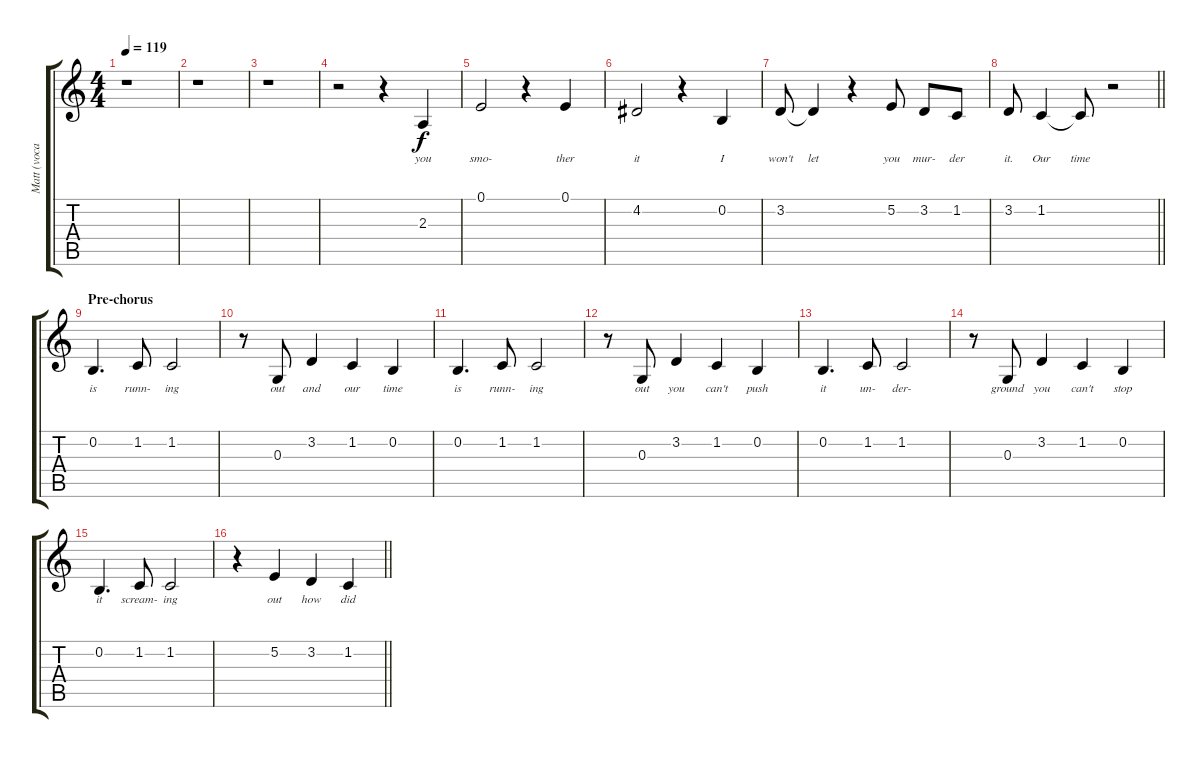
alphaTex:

\track ("Matt (vocals)" "Matt (voca") {instrument ocarina}
\staff {score tabs}
\tuning (E4 B3 G3 D3 A2 E2) {hide}
\ts (4 4)
\tempo 119
\clef g2
\ks c
r.1{dy f} |
r.1 |
r.1 |
r.2 r.4 2.3.4{lyrics (0 "you") lyrics (1 "") lyrics (2 "") lyrics (3 "") lyrics (4 "")} |
0.1.2{lyrics (0 "smo-") lyrics (1 "") lyrics (2 "") lyrics (3 "") lyrics (4 "")} r.4 0.1.4{lyrics (0 "ther") lyrics (1 "") lyrics (2 "") lyrics (3 "") lyrics (4 "")} |
4.2.2{lyrics (0 "it") lyrics (1 "") lyrics (2 "") lyrics (3 "") lyrics (4 "")} r.4 0.2.4{lyrics (0 "I") lyrics (1 "") lyrics (2 "") lyrics (3 "") lyrics (4 "")} |
3.2.8{lyrics (0 "won't") lyrics (1 "") lyrics (2 "") lyrics (3 "") lyrics (4 "")} 3.2{t}.4{lyrics (0 "let") lyrics (1 "") lyrics (2 "") lyrics (3 "") lyrics (4 "")} r.4 5.2.8{lyrics (0 "you") lyrics (1 "") lyrics (2 "") lyrics (3 "") lyrics (4 "")} 3.2.8{lyrics (0 "mur-") lyrics (1 "") lyrics (2 "") lyrics (3 "") lyrics (4 "")} 1.2.8{lyrics (0 "der") lyrics (1 "") lyrics (2 "") lyrics (3 "") lyrics (4 "")} |
\barLineRight lightlight
3.2.8{lyrics (0 "it.") lyrics (1 "") lyrics (2 "") lyrics (3 "") lyrics (4 "")} 1.2.4{lyrics (0 "Our") lyrics (1 "") lyrics (2 "") lyrics (3 "") lyrics (4 "")} 1.2{t}.8{lyrics (0 "time") lyrics (1 "") lyrics (2 "") lyrics (3 "") lyrics (4 "")} r.2 |
\section ("" "Pre-chorus")
0.2.4{d lyrics (0 "is") lyrics (1 "") lyrics (2 "") lyrics (3 "") lyrics (4 "")} 1.2.8{lyrics (0 "runn-") lyrics (1 "") lyrics (2 "") lyrics (3 "") lyrics (4 "")} 1.2.2{lyrics (0 "ing") lyrics (1 "") lyrics (2 "") lyrics (3 "") lyrics (4 "")} |
r.8 0.3.8{lyrics (0 "out") lyrics (1 "") lyrics (2 "") lyrics (3 "") lyrics (4 "")} 3.2.4{lyrics (0 "and") lyrics (1 "") lyrics (2 "") lyrics (3 "") lyrics (4 "")} 1.2.4{lyrics (0 "our") lyrics (1 "") lyrics (2 "") lyrics (3 "") lyrics (4 "")} 0.2.4{lyrics (0 "time") lyrics (1 "") lyrics (2 "") lyrics (3 "") lyrics (4 "")} |
0.2.4{d lyrics (0 "is") lyrics (1 "") lyrics (2 "") lyrics (3 "") lyrics (4 "")} 1.2.8{lyrics (0 "runn-") lyrics (1 "") lyrics (2 "") lyrics (3 "") lyrics (4 "")} 1.2.2{lyrics (0 "ing") lyrics (1 "") lyrics (2 "") lyrics (3 "") lyrics (4 "")} |
r.8 0.3.8{lyrics (0 "out") lyrics (1 "") lyrics (2 "") lyrics (3 "") lyrics (4 "")} 3.2.4{lyrics (0 "you") lyrics (1 "") lyrics (2 "") lyrics (3 "") lyrics (4 "")} 1.2.4{lyrics (0 "can't") lyrics (1 "") lyrics (2 "") lyrics (3 "") lyrics (4 "")} 0.2.4{lyrics (0 "push") lyrics (1 "") lyrics (2 "") lyrics (3 "") lyrics (4 "")} |
0.2.4{d lyrics (0 "it") lyrics (1 "") lyrics (2 "") lyrics (3 "") lyrics (4 "")} 1.2.8{lyrics (0 "un-") lyrics (1 "") lyrics (2 "") lyrics (3 "") lyrics (4 "")} 1.2.2{lyrics (0 "der-") lyrics (1 "") lyrics (2 "") lyrics (3 "") lyrics (4 "")} |
r.8 0.3.8{lyrics (0 "ground") lyrics (1 "") lyrics (2 "") lyrics (3 "") lyrics (4 "")} 3.2.4{lyrics (0 "you") lyrics (1 "") lyrics (2 "") lyrics (3 "") lyrics (4 "")} 1.2.4{lyrics (0 "can't") lyrics (1 "") lyrics (2 "") lyrics (3 "") lyrics (4 "")} 0.2.4{lyrics (0 "stop") lyrics (1 "") lyrics (2 "") lyrics (3 "") lyrics (4 "")} |
0.2.4{d lyrics (0 "it") lyrics (1 "") lyrics (2 "") lyrics (3 "") lyrics (4 "")} 1.2.8{lyrics (0 "scream-") lyrics (1 "") lyrics (2 "") lyrics (3 "") lyrics (4 "")} 1.2.2{lyrics (0 "ing") lyrics (1 "") lyrics (2 "") lyrics (3 "") lyrics (4 "")} |
\barLineRight lightlight
r.4 5.2.4{lyrics (0 "out") lyrics (1 "") lyrics (2 "") lyrics (3 "") lyrics (4 "")} 3.2.4{lyrics (0 "how") lyrics (1 "") lyrics (2 "") lyrics (3 "") lyrics (4 "")} 1.2.4{lyrics (0 "did") lyrics (1 "") lyrics (2 "") lyrics (3 "") lyrics (4 "")}
